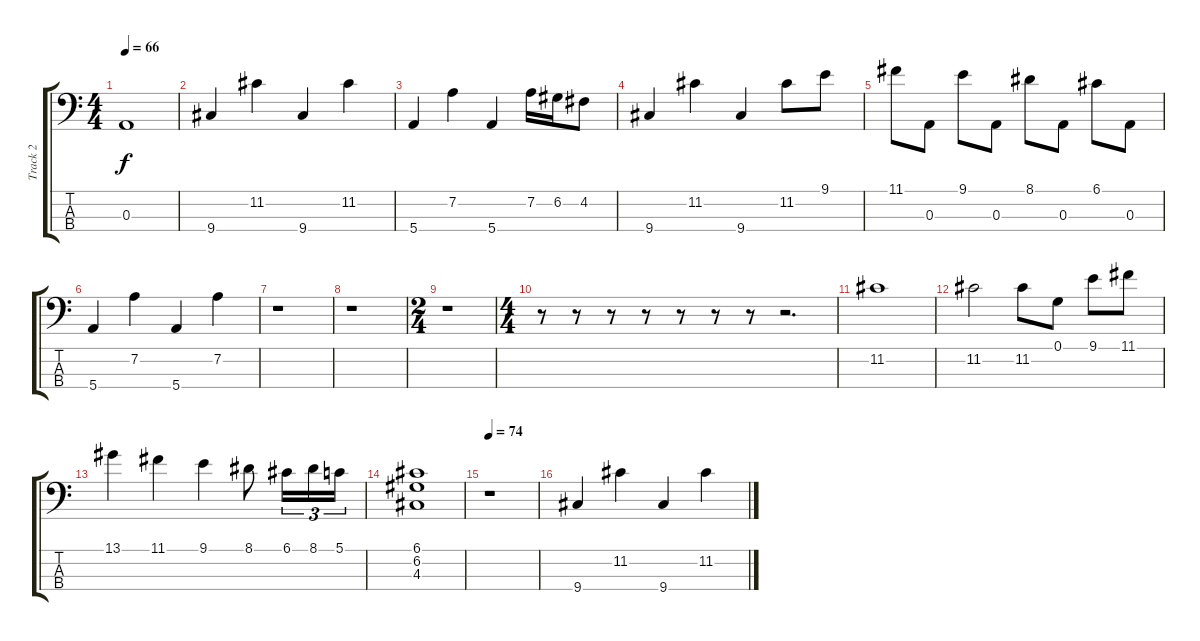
\track ("Track 2" "Track 2") {instrument electricbassfinger}
\staff {score tabs}
\tuning (G2 D2 A1 E1) {hide}
\ts (4 4)
\tempo 66
\clef f4
\ks c
0.3.1{dy f} |
9.4.4 11.2.4 9.4.4 11.2.4 |
5.4.4 7.2.4 5.4.4 7.2.16 6.2.16 4.2.8 |
9.4.4 11.2.4 9.4.4 11.2.8 9.1.8 |
11.1.8 0.3.8 9.1.8 0.3.8 8.1.8 0.3.8 6.1.8 0.3.8 |
5.4.4 7.2.4 5.4.4 7.2.4 |
r.1 |
r.1 |
\ts (2 4)
r.1 |
\ts (4 4)
r.8 r.8 r.8 r.8 r.8 r.8 r.8 r.2{d} |
11.2.1 |
11.2.2 11.2.8 0.1.8 9.1.8 11.1.8 |
13.1.4 11.1.4 9.1.4 8.1.8 6.1.16{tu (3 2)} 8.1.16{tu (3 2)} 5.1.16{tu (3 2)} |
(6.1 6.2 4.3).1 |
\tempo 74
r.1 |
9.4.4 11.2.4 9.4.4 11.2.4
